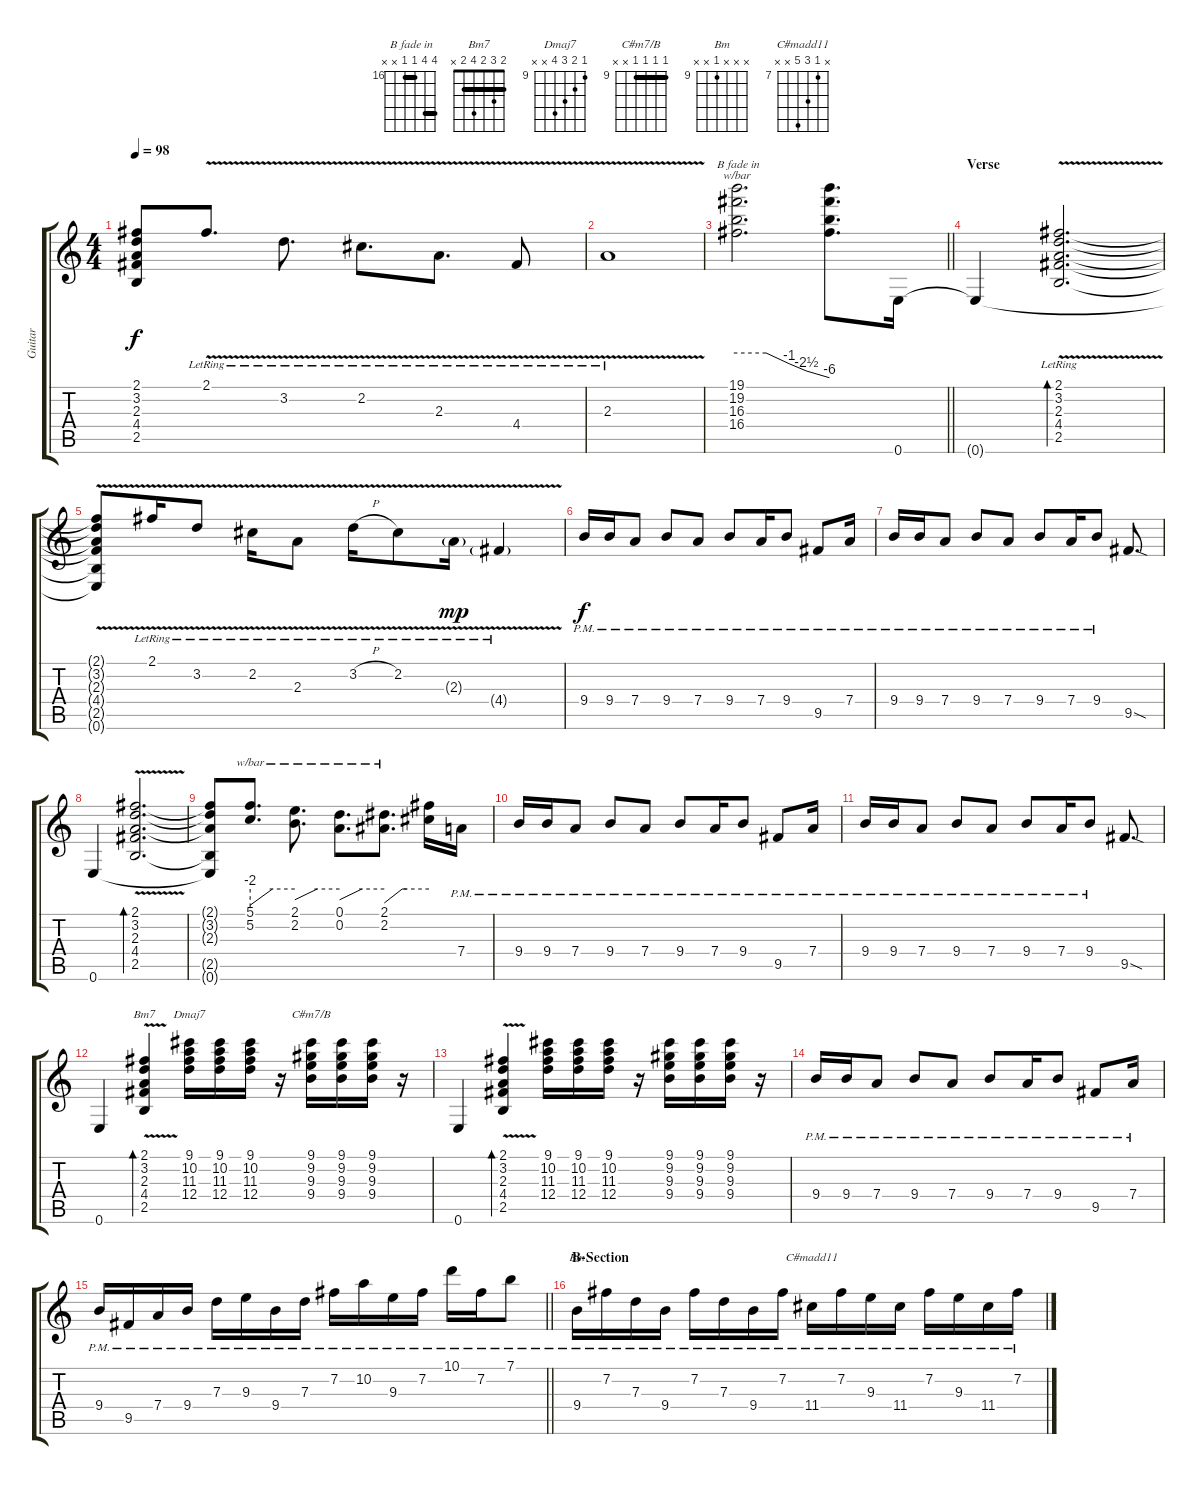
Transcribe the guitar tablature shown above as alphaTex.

\track ("Guitar" "Guitar") {instrument electricguitarclean}
\staff {score tabs}
\tuning (E4 B3 G3 D3 A2 E2) {hide}
\chord (" B fade in" 19 19 16 16 x x) {firstfret 16 barre (16 19)}
\chord ("Bm7" 2 3 2 4 2 x) {barre 2}
\chord ("Dmaj7" 9 10 11 12 x x) {firstfret 9}
\chord ("C#m7/B" 9 9 9 9 x x) {firstfret 9 barre 9}
\chord ("Bm" x x x 9 x x) {firstfret 9}
\chord ("C#madd11" x 7 9 11 x x) {firstfret 7}
\ts (4 4)
\tempo 98
\clef g2
\ks c
(2.1{t} 3.2{t} 2.3{t} 4.4{t} 2.5{t}).8{dy f} 2.1{v lr}.8{d} 3.2{v lr}.8{d} 2.2{v lr}.8{d} 2.3{v lr}.8{d} 4.4{v lr}.8 |
2.3{v lr}.1 |
\barLineRight lightlight
(19.1 19.2 16.3 16.4).2{d tbe (custom default 0 0 19 0 34 -4 45 -10 60 -24) ch " B fade in"} (19.1{t} 19.2{t} 16.3{t} 16.4{t}).8{d} 0.6.16 |
\section ("" "Verse")
0.6{t}.4 (2.1{lr} 3.2 2.3 4.4{v} 2.5).2{d bd 240} |
(2.1{t} 3.2{t} 2.3{t} 4.4{t} 2.5{t} 0.6{t}).8 2.1{v lr}.16 3.2{v lr}.8 2.2{v lr}.16 2.3{v lr}.8 3.2{v h lr}.16 2.2{v lr}.8 2.3{v g lr}.16{dy mp} 4.4{v g lr}.4 |
9.4{pm}.16{dy f} 9.4{pm}.16 7.4{pm}.8 9.4{pm}.8 7.4{pm}.8 9.4{pm}.8 7.4{pm}.16 9.4{pm}.8 9.5{pm}.8 7.4{pm}.16 |
9.4{pm}.16 9.4{pm}.16 7.4{pm}.8 9.4{pm}.8 7.4{pm}.8 9.4{pm}.8 7.4{pm}.16 9.4{pm}.8 9.5{sod}.8{d} |
0.6.4 (2.1 3.2 2.3 4.4{v} 2.5).2{d bd 240} |
(2.1{t} 3.2{t} 2.3{t} 2.5{t} 0.6{t}).8 (5.1 5.2).8{d tbe (custom default 0 -8 30 0 60 0)} (2.1 2.2).8{d tbe (custom default 0 -4 30 0 60 0)} (0.1 0.2).8{d tbe (custom default 0 -4 30 0 60 0)} (2.1 2.2).8{d tbe (custom default 0 -6 24 0 30 0 60 0)} (2.1{t} 2.2{t}).16 7.4{pm}.16 |
9.4{pm}.16 9.4{pm}.16 7.4{pm}.8 9.4{pm}.8 7.4{pm}.8 9.4{pm}.8 7.4{pm}.16 9.4{pm}.8 9.5{pm}.8 7.4{pm}.16 |
9.4{pm}.16 9.4{pm}.16 7.4{pm}.8 9.4{pm}.8 7.4{pm}.8 9.4{pm}.8 7.4{pm}.16 9.4{pm}.8 9.5{sod}.8{d} |
0.6.4 (2.1 3.2 2.3{v} 4.4 2.5).4{bd 240 ch "Bm7"} (9.1 10.2 11.3 12.4).16{ch "Dmaj7"} (9.1 10.2 11.3 12.4).16 (9.1 10.2 11.3 12.4).16 r.16 (9.1 9.2 9.3 9.4).16{ch "C#m7/B"} (9.1 9.2 9.3 9.4).16 (9.1 9.2 9.3 9.4).16 r.16 |
0.6.4 (2.1 3.2 2.3{v} 4.4 2.5).4{bd 240} (9.1 10.2 11.3 12.4).16 (9.1 10.2 11.3 12.4).16 (9.1 10.2 11.3 12.4).16 r.16 (9.1 9.2 9.3 9.4).16 (9.1 9.2 9.3 9.4).16 (9.1 9.2 9.3 9.4).16 r.16 |
9.4{pm}.16 9.4{pm}.16 7.4{pm}.8 9.4{pm}.8 7.4{pm}.8 9.4{pm}.8 7.4{pm}.16 9.4{pm}.8 9.5{pm}.8 7.4{pm}.16 |
\barLineRight lightlight
9.4{pm}.16 9.5{pm}.16 7.4{pm}.16 9.4{pm}.16 7.3{pm}.16 9.3{pm}.16 9.4{pm}.16 7.3{pm}.16 7.2{pm}.16 10.2{pm}.16 9.3{pm}.16 7.2{pm}.16 10.1{pm}.16 7.2{pm}.16 7.1{pm}.8 |
\section ("" "B-Section")
9.4{pm}.16{ch "Bm"} 7.2{pm}.16 7.3{pm}.16 9.4{pm}.16 7.2{pm}.16 7.3{pm}.16 9.4{pm}.16 7.2{pm}.16 11.4{pm}.16{ch "C#madd11"} 7.2{pm}.16 9.3{pm}.16 11.4{pm}.16 7.2{pm}.16 9.3{pm}.16 11.4{pm}.16 7.2{pm}.16
